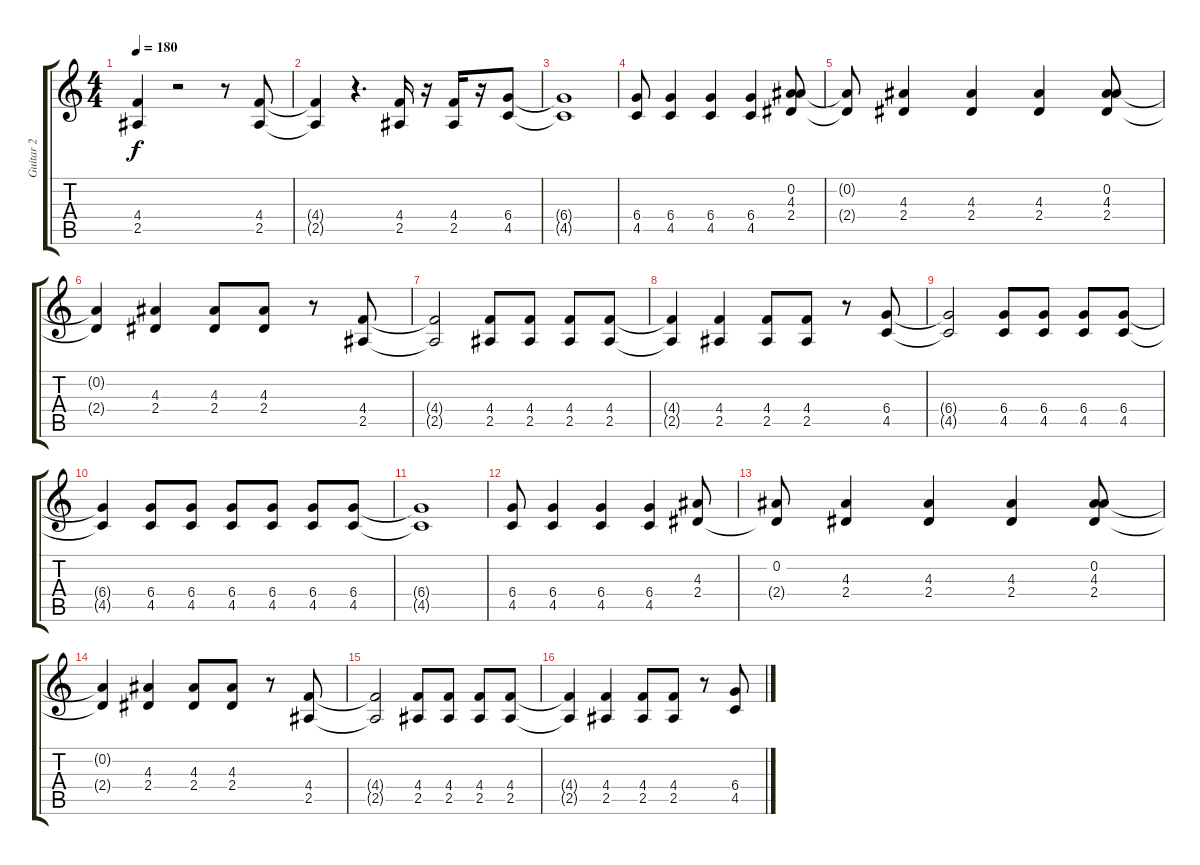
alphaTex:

\track ("Guitar 2" "Guitar 2") {instrument overdrivenguitar}
\staff {score tabs}
\tuning (Eb4 Bb3 Gb3 Db3 Ab2 Eb2) {hide}
\ts (4 4)
\tempo 180
\clef g2
\ks c
(4.4{t} 2.5{t}).4{dy f} r.2 r.8 (4.4 2.5).8 |
(4.4{t} 2.5{t}).4 r.4{d} (4.4 2.5).16 r.16 (4.4 2.5).16 r.16 (6.4 4.5).8 |
(6.4{t} 4.5{t}).1 |
(6.4 4.5).8 (6.4 4.5).4 (6.4 4.5).4 (6.4 4.5).4 (0.2 4.3 2.4).8 |
(0.2{t} 2.4{t}).8 (4.3 2.4).4 (4.3 2.4).4 (4.3 2.4).4 (0.2 4.3 2.4).8 |
(0.2{t} 2.4{t}).4 (4.3 2.4).4 (4.3 2.4).8 (4.3 2.4).8 r.8 (4.4 2.5).8 |
(4.4{t} 2.5{t}).2 (4.4 2.5).8 (4.4 2.5).8 (4.4 2.5).8 (4.4 2.5).8 |
(4.4{t} 2.5{t}).4 (4.4 2.5).4 (4.4 2.5).8 (4.4 2.5).8 r.8 (6.4 4.5).8 |
(6.4{t} 4.5{t}).2 (6.4 4.5).8 (6.4 4.5).8 (6.4 4.5).8 (6.4 4.5).8 |
(6.4{t} 4.5{t}).4 (6.4 4.5).8 (6.4 4.5).8 (6.4 4.5).8 (6.4 4.5).8 (6.4 4.5).8 (6.4 4.5).8 |
(6.4{t} 4.5{t}).1 |
(6.4 4.5).8 (6.4 4.5).4 (6.4 4.5).4 (6.4 4.5).4 (4.3 2.4).8 |
(0.2 2.4{t}).8 (4.3 2.4).4 (4.3 2.4).4 (4.3 2.4).4 (0.2 4.3 2.4).8 |
(0.2{t} 2.4{t}).4 (4.3 2.4).4 (4.3 2.4).8 (4.3 2.4).8 r.8 (4.4 2.5).8 |
(4.4{t} 2.5{t}).2 (4.4 2.5).8 (4.4 2.5).8 (4.4 2.5).8 (4.4 2.5).8 |
(4.4{t} 2.5{t}).4 (4.4 2.5).4 (4.4 2.5).8 (4.4 2.5).8 r.8 (6.4 4.5).8
